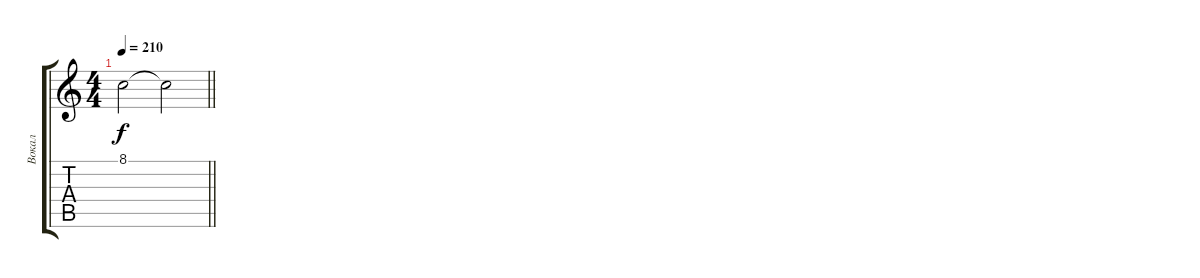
\track ("Вокал" "Вокал") {instrument tenorsax}
\staff {score tabs}
\tuning (E4 B3 G3 D3 A2 E2) {hide}
\ts (4 4)
\tempo 210
\clef g2
\barLineRight lightlight
\ks c
8.1.2{dy f} 8.1{t}.2
